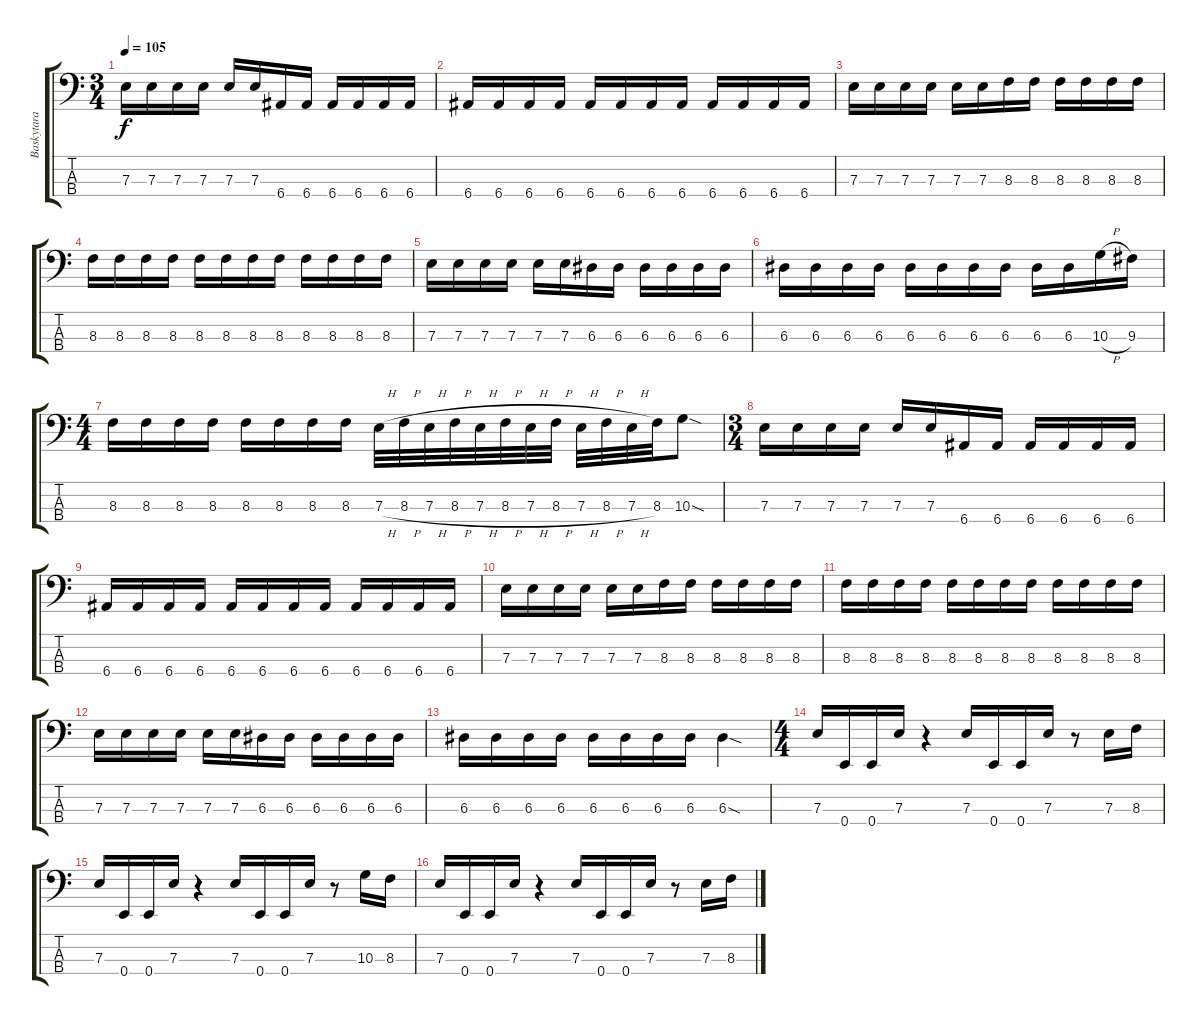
\track ("Baskytara" "Baskytara") {instrument electricbasspick}
\staff {score tabs}
\tuning (G2 D2 A1 E1) {hide}
\ts (3 4)
\tempo 105
\clef f4
\ks c
7.3.16{dy f} 7.3.16 7.3.16 7.3.16 7.3.16 7.3.16 6.4.16 6.4.16 6.4.16 6.4.16 6.4.16 6.4.16 |
6.4.16 6.4.16 6.4.16 6.4.16 6.4.16 6.4.16 6.4.16 6.4.16 6.4.16 6.4.16 6.4.16 6.4.16 |
7.3.16 7.3.16 7.3.16 7.3.16 7.3.16 7.3.16 8.3.16 8.3.16 8.3.16 8.3.16 8.3.16 8.3.16 |
8.3.16 8.3.16 8.3.16 8.3.16 8.3.16 8.3.16 8.3.16 8.3.16 8.3.16 8.3.16 8.3.16 8.3.16 |
7.3.16 7.3.16 7.3.16 7.3.16 7.3.16 7.3.16 6.3.16 6.3.16 6.3.16 6.3.16 6.3.16 6.3.16 |
6.3.16 6.3.16 6.3.16 6.3.16 6.3.16 6.3.16 6.3.16 6.3.16 6.3.16 6.3.16 10.3{h}.16 9.3.16 |
\ts (4 4)
8.3.16 8.3.16 8.3.16 8.3.16 8.3.16 8.3.16 8.3.16 8.3.16 7.3{h}.32 8.3{h}.32 7.3{h}.32 8.3{h}.32 7.3{h}.32 8.3{h}.32 7.3{h}.32 8.3{h}.32 7.3{h}.32 8.3{h}.32 7.3{h}.32 8.3.32 10.3{sod}.8 |
\ts (3 4)
7.3.16 7.3.16 7.3.16 7.3.16 7.3.16 7.3.16 6.4.16 6.4.16 6.4.16 6.4.16 6.4.16 6.4.16 |
6.4.16 6.4.16 6.4.16 6.4.16 6.4.16 6.4.16 6.4.16 6.4.16 6.4.16 6.4.16 6.4.16 6.4.16 |
7.3.16 7.3.16 7.3.16 7.3.16 7.3.16 7.3.16 8.3.16 8.3.16 8.3.16 8.3.16 8.3.16 8.3.16 |
8.3.16 8.3.16 8.3.16 8.3.16 8.3.16 8.3.16 8.3.16 8.3.16 8.3.16 8.3.16 8.3.16 8.3.16 |
7.3.16 7.3.16 7.3.16 7.3.16 7.3.16 7.3.16 6.3.16 6.3.16 6.3.16 6.3.16 6.3.16 6.3.16 |
6.3.16 6.3.16 6.3.16 6.3.16 6.3.16 6.3.16 6.3.16 6.3.16 6.3{sod}.4 |
\ts (4 4)
7.3.16 0.4.16 0.4.16 7.3.16 r.4 7.3.16 0.4.16 0.4.16 7.3.16 r.8 7.3.16 8.3.16 |
7.3.16 0.4.16 0.4.16 7.3.16 r.4 7.3.16 0.4.16 0.4.16 7.3.16 r.8 10.3.16 8.3.16 |
7.3.16 0.4.16 0.4.16 7.3.16 r.4 7.3.16 0.4.16 0.4.16 7.3.16 r.8 7.3.16 8.3.16
